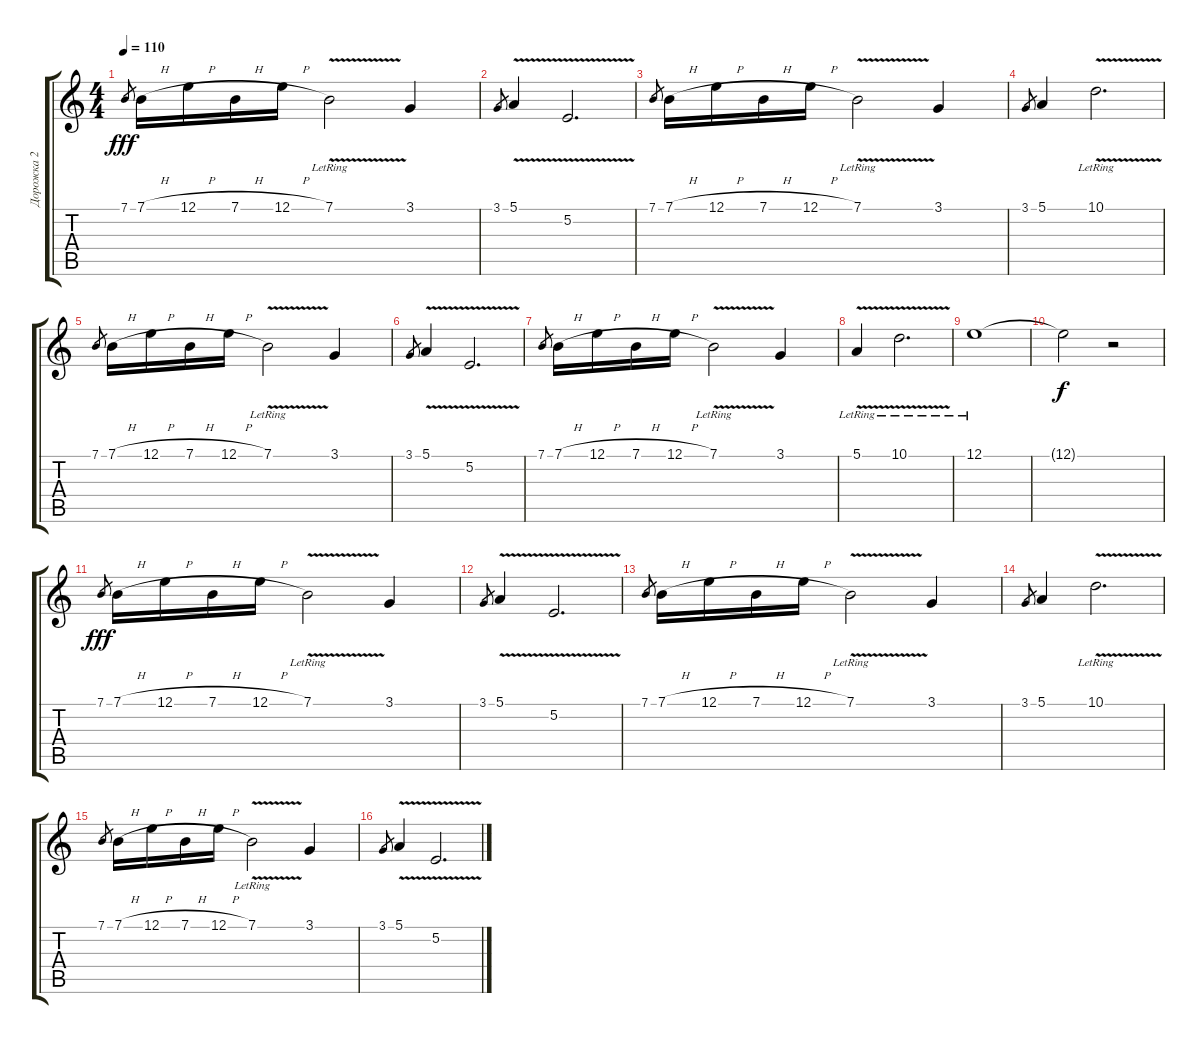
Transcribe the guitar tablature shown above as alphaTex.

\track ("Дорожка 2" "Дорожка 2") {instrument panflute}
\staff {score tabs}
\tuning (E4 B3 G3 D3 A2 E2) {hide}
\ts (4 4)
\tempo 110
\clef g2
\ks c
7.1.8{gr dy fff instrument panflute} 7.1{h}.16 12.1{h}.16 7.1{h}.16 12.1{h}.16 7.1{v lr}.2 3.1.4 |
3.1.8{gr} 5.1{v}.4 5.2{v}.2{d} |
7.1.8{gr} 7.1{h}.16 12.1{h}.16 7.1{h}.16 12.1{h}.16 7.1{v lr}.2 3.1.4 |
3.1.8{gr} 5.1.4 10.1{v lr}.2{d} |
7.1.8{gr} 7.1{h}.16 12.1{h}.16 7.1{h}.16 12.1{h}.16 7.1{v lr}.2 3.1.4 |
3.1.8{gr} 5.1{v}.4 5.2{v}.2{d} |
7.1.8{gr} 7.1{h}.16 12.1{h}.16 7.1{h}.16 12.1{h}.16 7.1{v lr}.2 3.1.4 |
5.1{v lr}.4 10.1{v lr}.2{d} |
12.1{lr}.1 |
12.1{t}.2{dy f} r.2 |
7.1.8{gr dy fff} 7.1{h}.16 12.1{h}.16 7.1{h}.16 12.1{h}.16 7.1{v lr}.2 3.1.4 |
3.1.8{gr} 5.1{v}.4 5.2{v}.2{d} |
7.1.8{gr} 7.1{h}.16 12.1{h}.16 7.1{h}.16 12.1{h}.16 7.1{v lr}.2 3.1.4 |
3.1.8{gr} 5.1.4 10.1{v lr}.2{d} |
7.1.8{gr} 7.1{h}.16 12.1{h}.16 7.1{h}.16 12.1{h}.16 7.1{v lr}.2 3.1.4 |
3.1.8{gr} 5.1{v}.4 5.2{v}.2{d}
